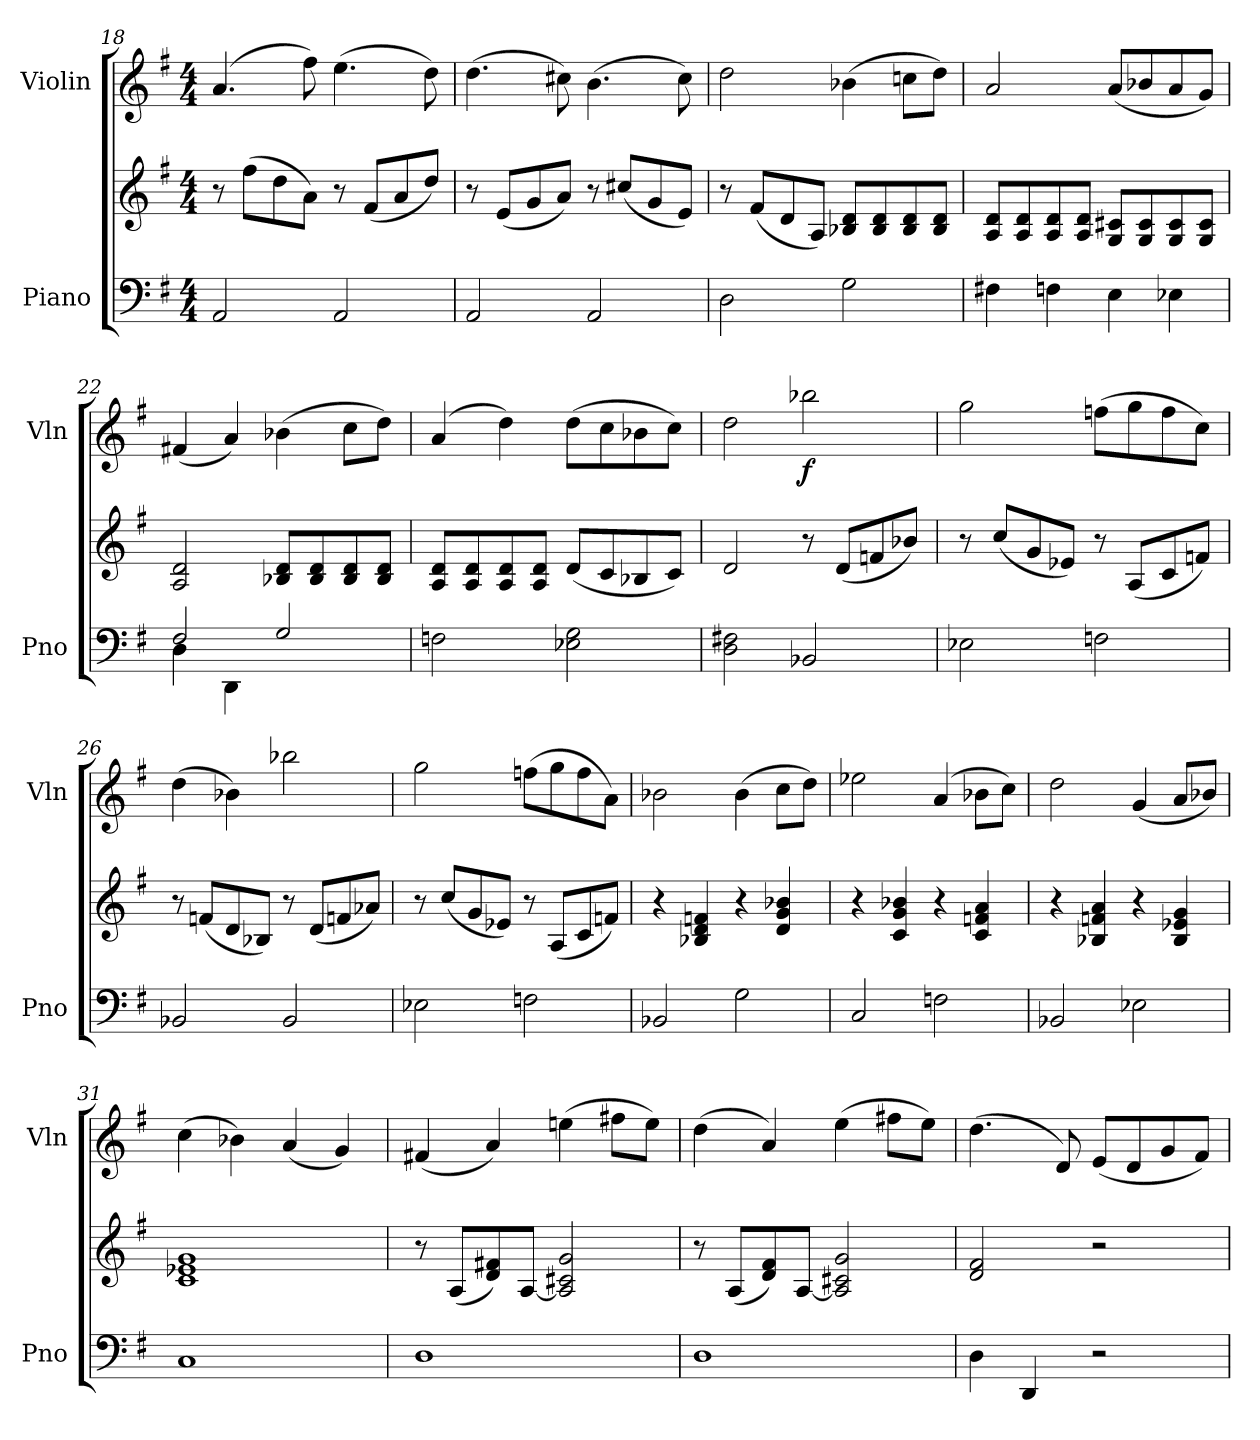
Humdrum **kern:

**kern	**kern	**kern	**dynam
*part2	*part2	*part1	*part1
*staff3	*staff2	*staff1	*staff1
*I"Piano	*	*I"Violin	*
*I'Pno	*	*I'Vln	*
*clefF4	*clefG2	*clefG2	*
*k[f#]	*k[f#]	*k[f#]	*
*M4/4	*M4/4	*M4/4	*
=18	=18	=18	=18
2AA/	8r	(4.a/	.
.	(8ff#\L	.	.
.	8dd\	.	.
.	8a\J)	8ff#\)	.
2AA/	8r	(4.ee\	.
.	(8f#/L	.	.
.	8a/	.	.
.	8dd/J)	8dd\)	.
=19	=19	=19	=19
2AA/	8r	(4.dd\	.
.	(8e/L	.	.
.	8g/	.	.
.	8a/J)	8cc#X\)	.
2AA/	8r	(4.b\	.
.	(8cc#X/L	.	.
.	8g/	.	.
.	8e/J)	8cc#\)	.
!!LO:PB:g=z
=20	=20	=20	=20
2D\	8r	2dd\	.
.	(8f#/L	.	.
.	8d/	.	.
.	8A/J)	.	.
2G\	8B-X/ 8d/L	(4b-X\	.
.	8B-/ 8d/	.	.
.	8B-/ 8d/	8ccn\L	.
.	8B-/ 8d/J	8dd\J)	.
=21	=21	=21	=21
4F#X\	8A/ 8d/L	2a/	.
.	8A/ 8d/	.	.
4Fn\	8A/ 8d/	.	.
.	8A/ 8d/J	.	.
4E\	8G/ 8c#X/L	(8a/L	.
.	8G/ 8c#/	8b-X/	.
4E-X\	8G/ 8c#/	8a/	.
.	8G/ 8c#/J	8g/J)	.
=22	=22	=22	=22
*^	*	*	*
2F#/	4D\	2A/ 2d/	(4f#X/	.
.	4DD\	.	4a/)	.
2G/	2ryy	8B-X/ 8d/L	(4b-X\	.
.	.	8B-/ 8d/	.	.
.	.	8B-/ 8d/	8cc\L	.
.	.	8B-/ 8d/J	8dd\J)	.
*v	*v	*	*	*
=23	=23	=23	=23
2Fn\	8A/ 8d/L	(4a/	.
.	8A/ 8d/	.	.
.	8A/ 8d/	4dd\)	.
.	8A/ 8d/J	.	.
2E-X\ 2G\	(8d/L	(8dd\L	.
.	8c/	8cc\	.
.	8B-X/	8b-X\	.
.	8c/J)	8cc\J)	.
!!LO:LB:g=z
=24	=24	=24	=24
2D\ 2F#X\	2d/	2dd\	.
!	!	!	!LO:DY:b
2BB-X/	8r	2bb-X\	f
.	(8d/L	.	.
.	8fn/	.	.
.	8b-X/J)	.	.
=25	=25	=25	=25
2E-X\	8r	2gg\	.
.	(8cc/L	.	.
.	8g/	.	.
.	8e-X/J)	.	.
2Fn\	8r	(8ffn\L	.
.	(8A/L	8gg\	.
.	8c/	8ff\	.
.	8fn/J)	8cc\J)	.
=26	=26	=26	=26
2BB-X/	8r	(4dd\	.
.	(8fn/L	.	.
.	8d/	4b-X\)	.
.	8B-X/J)	.	.
2BB-/	8r	2bb-X\	.
.	(8d/L	.	.
.	8fn/	.	.
.	8a-X/J)	.	.
=27	=27	=27	=27
2E-X\	8r	2gg\	.
.	(8cc/L	.	.
.	8g/	.	.
.	8e-X/J)	.	.
2Fn\	8r	(8ffn\L	.
.	(8A/L	8gg\	.
.	8c/	8ff\	.
.	8fn/J)	8a\J)	.
!!LO:LB:g=z
=28	=28	=28	=28
2BB-X/	4r	2b-X\	.
.	4B-X/ 4d/ 4fn/	.	.
2G\	4r	(4b-\	.
.	4d/ 4g/ 4b-X/	8cc\L	.
.	.	8dd\J)	.
=29	=29	=29	=29
2C/	4r	2ee-X\	.
.	4c/ 4g/ 4b-X/	.	.
2Fn\	4r	(4a/	.
.	4c/ 4fn/ 4a/	8b-X\L	.
.	.	8cc\J)	.
=30	=30	=30	=30
2BB-X/	4r	2dd\	.
.	4B-X/ 4fn/ 4a/	.	.
2E-X\	4r	(4g/	.
.	4B-/ 4e-X/ 4g/	8a/L	.
.	.	8b-X/J)	.
=31	=31	=31	=31
1C	1c 1e-X 1g	(4cc\	.
.	.	4b-X\)	.
.	.	(4a/	.
.	.	4g/)	.
=32	=32	=32	=32
1D	8r	(4f#X/	.
.	(8A/L	.	.
.	8d/ 8f#X/)	4a/)	.
.	[8A/J	.	.
.	2A/] 2c#X/ 2g/	(4een\	.
.	.	8ff#X\L	.
.	.	8ee\J)	.
!!LO:LB:g=z
=33	=33	=33	=33
1D	8r	(4dd\	.
.	(8A/L	.	.
.	8d/ 8f#/)	4a/)	.
.	[8A/J	.	.
.	2A/] 2c#X/ 2g/	(4ee\	.
.	.	8ff#X\L	.
.	.	8ee\J)	.
=34	=34	=34	=34
4D\	2d/ 2f#/	(4.dd\	.
4DD/	.	.	.
.	.	8d/)	.
2r	2r	(8e/L	.
.	.	8d/	.
.	.	8g/	.
.	.	8f#/J)	.
=	=	=	=
*-	*-	*-	*-
